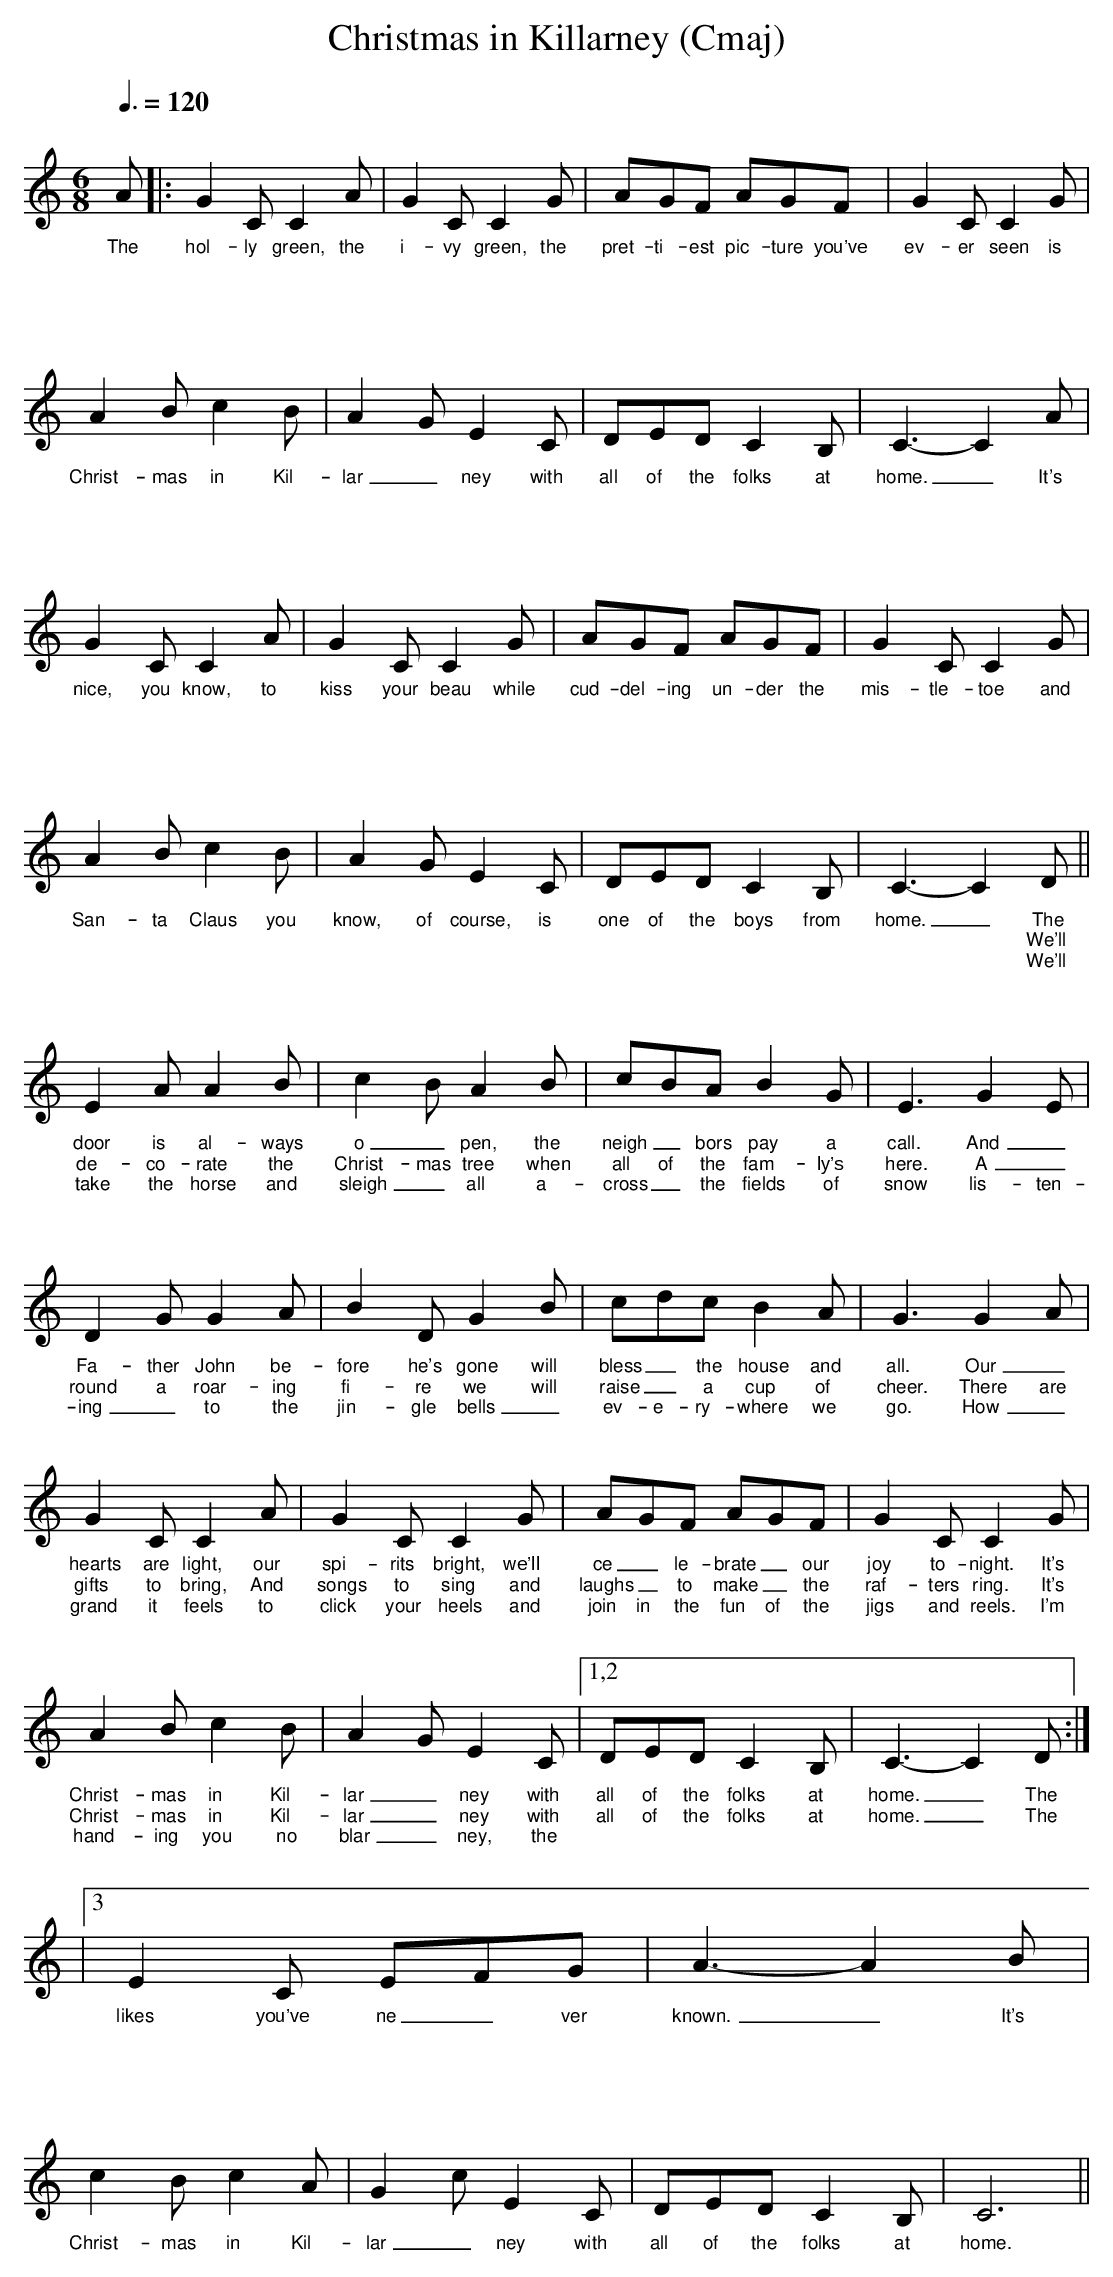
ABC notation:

X:1
T:Christmas in Killarney (Cmaj)
Q:3/8=120
M:6/8
L:1/8
K:Cmaj
A|:G2 CC2 A|G2 CC2 G|AGF AGF|G2 CC2 G|
w:The hol-ly green, the i-vy green, the pret-ti-est pic-ture you’ve ev-er seen is
A2 Bc2 B|A2 G E2 C|DED C2 B,|C3-C2 A|
w:Christ-mas in Kil-lar_ney with all of the folks at home._ It's
G2 CC2 A|G2 CC2 G|AGF AGF|G2 CC2 G|
w:nice, you know, to kiss your beau while cud-del-ing un-der the mis-tle-toe and
A2 Bc2 B|A2 G E2 C|DED C2 B,|C3-C2 D||
w:San-ta Claus you know, of course, is one of the boys from home._ The
w:***************We'll
w:***************We'll
E2 AA2 B|c2 BA2 B|cBA B2 G|E3 G2 E|
w:door is al-ways o_pen, the neigh_bors pay a call.  And_
w:de-co-rate the Christ-mas tree when all of the fam-ly’s here. A_
w:take the horse and sleigh_ all a-cross_ the fields of snow lis-ten-
D2 GG2 A|B2 DG2 B|cdc B2 A|G3 G2 A|
w:Fa-ther John be-fore he's gone will bless_ the house and all. Our_
w:round a roar-ing fi-re we will raise_ a cup of cheer. There are
w:ing_ to the jin-gle bells_ ev-e-ry-where we go. How_
G2 CC2 A|G2 CC2 G| AGF AGF|G2 CC2 G|
w:hearts are light, our spi-rits bright, we’ll ce_le-brate_ our joy to-night. It's
w:gifts to bring, And songs to sing and laughs_ to make_ the raf-ters ring. It's
w:grand it feels to click your heels and join in the fun of the jigs and reels. I'm
A2 Bc2 B|A2 G E2 C|1,2 DED C2 B,|C3-C2 D:|
w:Christ-mas in Kil-lar_ney with all of the folks at home._ The
w:Christ-mas in Kil-lar_ney with all of the folks at home._ The
w:hand-ing you no blar_ney, the ********
|3E2 C EFG|A3-A2 B|c2 Bc2 A|G2 cE2 C|DED C2 B,|C6||
w:likes you’ve ne_ver known._ It's Christ-mas in Kil-lar_ney with all of the folks at home.
